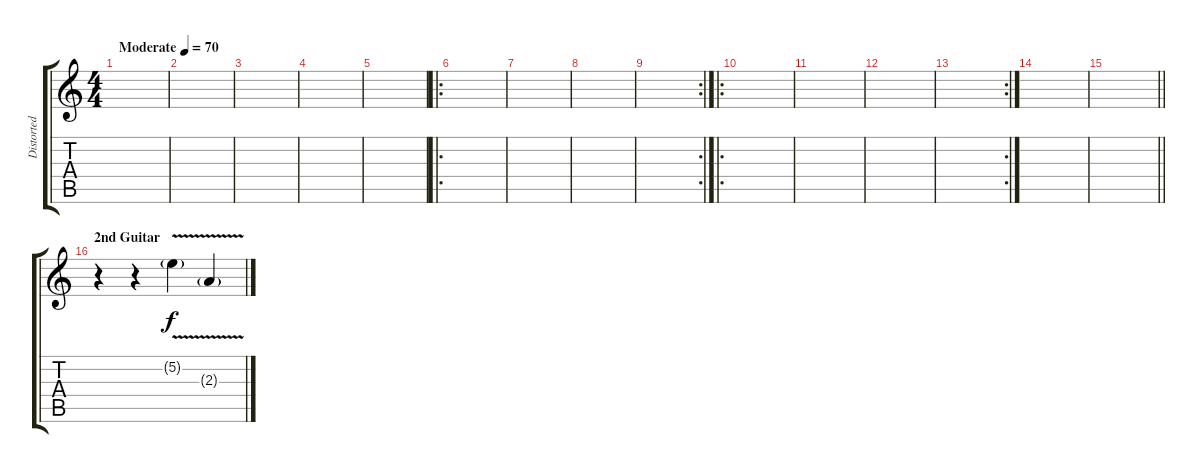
\track ("Distorted Guitar" "Distorted ") {instrument overdrivenguitar}
\staff {score tabs}
\tuning (E4 B3 G3 D3 A2 E2) {hide}
\ts (4 4)
\tempo (70 "Moderate")
\clef g2
\ks c
|
|
|
|
|
\ro
|
|
|
\rc 2
|
\ro
|
|
|
\rc 2
|
|
\barLineRight lightlight
|
\section ("" "2nd Guitar")
r.4 r.4 5.2{v g}.4 2.3{v g}.4
